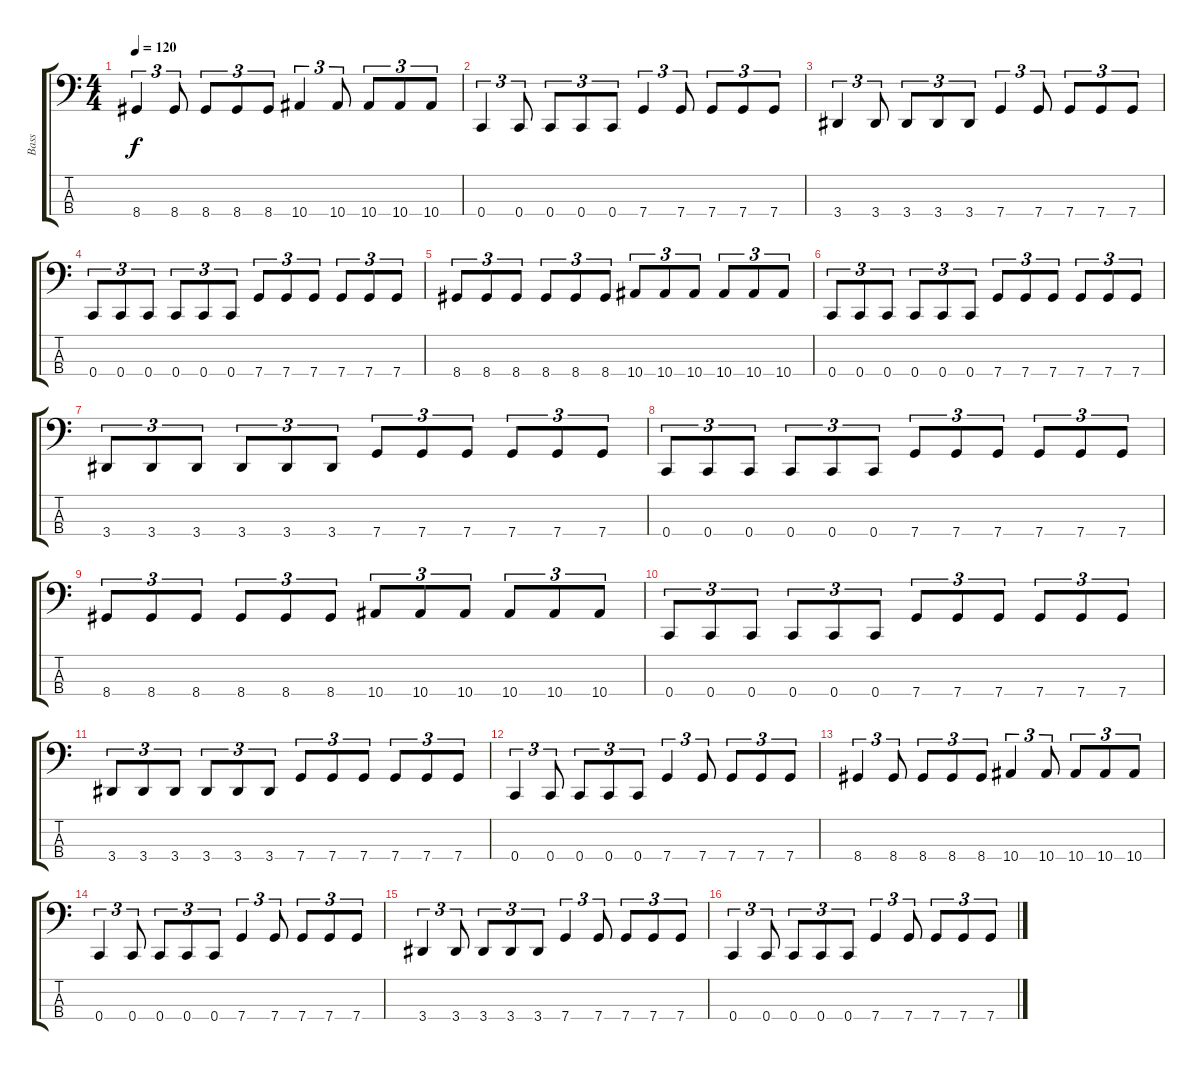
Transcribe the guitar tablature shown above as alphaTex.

\track ("Bass" "Bass") {instrument electricbasspick}
\staff {score tabs}
\tuning (Eb2 Bb1 F1 C1) {hide}
\ts (4 4)
\tempo 120
\clef f4
\ks c
8.4.4{tu (3 2) dy f} 8.4.8{tu (3 2)} 8.4.8{tu (3 2)} 8.4.8{tu (3 2)} 8.4.8{tu (3 2)} 10.4.4{tu (3 2)} 10.4.8{tu (3 2)} 10.4.8{tu (3 2)} 10.4.8{tu (3 2)} 10.4.8{tu (3 2)} |
0.4.4{tu (3 2)} 0.4.8{tu (3 2)} 0.4.8{tu (3 2)} 0.4.8{tu (3 2)} 0.4.8{tu (3 2)} 7.4.4{tu (3 2)} 7.4.8{tu (3 2)} 7.4.8{tu (3 2)} 7.4.8{tu (3 2)} 7.4.8{tu (3 2)} |
3.4.4{tu (3 2)} 3.4.8{tu (3 2)} 3.4.8{tu (3 2)} 3.4.8{tu (3 2)} 3.4.8{tu (3 2)} 7.4.4{tu (3 2)} 7.4.8{tu (3 2)} 7.4.8{tu (3 2)} 7.4.8{tu (3 2)} 7.4.8{tu (3 2)} |
0.4.8{tu (3 2)} 0.4.8{tu (3 2)} 0.4.8{tu (3 2)} 0.4.8{tu (3 2)} 0.4.8{tu (3 2)} 0.4.8{tu (3 2)} 7.4.8{tu (3 2)} 7.4.8{tu (3 2)} 7.4.8{tu (3 2)} 7.4.8{tu (3 2)} 7.4.8{tu (3 2)} 7.4.8{tu (3 2)} |
8.4.8{tu (3 2)} 8.4.8{tu (3 2)} 8.4.8{tu (3 2)} 8.4.8{tu (3 2)} 8.4.8{tu (3 2)} 8.4.8{tu (3 2)} 10.4.8{tu (3 2)} 10.4.8{tu (3 2)} 10.4.8{tu (3 2)} 10.4.8{tu (3 2)} 10.4.8{tu (3 2)} 10.4.8{tu (3 2)} |
0.4.8{tu (3 2)} 0.4.8{tu (3 2)} 0.4.8{tu (3 2)} 0.4.8{tu (3 2)} 0.4.8{tu (3 2)} 0.4.8{tu (3 2)} 7.4.8{tu (3 2)} 7.4.8{tu (3 2)} 7.4.8{tu (3 2)} 7.4.8{tu (3 2)} 7.4.8{tu (3 2)} 7.4.8{tu (3 2)} |
3.4.8{tu (3 2)} 3.4.8{tu (3 2)} 3.4.8{tu (3 2)} 3.4.8{tu (3 2)} 3.4.8{tu (3 2)} 3.4.8{tu (3 2)} 7.4.8{tu (3 2)} 7.4.8{tu (3 2)} 7.4.8{tu (3 2)} 7.4.8{tu (3 2)} 7.4.8{tu (3 2)} 7.4.8{tu (3 2)} |
0.4.8{tu (3 2)} 0.4.8{tu (3 2)} 0.4.8{tu (3 2)} 0.4.8{tu (3 2)} 0.4.8{tu (3 2)} 0.4.8{tu (3 2)} 7.4.8{tu (3 2)} 7.4.8{tu (3 2)} 7.4.8{tu (3 2)} 7.4.8{tu (3 2)} 7.4.8{tu (3 2)} 7.4.8{tu (3 2)} |
8.4.8{tu (3 2)} 8.4.8{tu (3 2)} 8.4.8{tu (3 2)} 8.4.8{tu (3 2)} 8.4.8{tu (3 2)} 8.4.8{tu (3 2)} 10.4.8{tu (3 2)} 10.4.8{tu (3 2)} 10.4.8{tu (3 2)} 10.4.8{tu (3 2)} 10.4.8{tu (3 2)} 10.4.8{tu (3 2)} |
0.4.8{tu (3 2)} 0.4.8{tu (3 2)} 0.4.8{tu (3 2)} 0.4.8{tu (3 2)} 0.4.8{tu (3 2)} 0.4.8{tu (3 2)} 7.4.8{tu (3 2)} 7.4.8{tu (3 2)} 7.4.8{tu (3 2)} 7.4.8{tu (3 2)} 7.4.8{tu (3 2)} 7.4.8{tu (3 2)} |
3.4.8{tu (3 2)} 3.4.8{tu (3 2)} 3.4.8{tu (3 2)} 3.4.8{tu (3 2)} 3.4.8{tu (3 2)} 3.4.8{tu (3 2)} 7.4.8{tu (3 2)} 7.4.8{tu (3 2)} 7.4.8{tu (3 2)} 7.4.8{tu (3 2)} 7.4.8{tu (3 2)} 7.4.8{tu (3 2)} |
0.4.4{tu (3 2)} 0.4.8{tu (3 2)} 0.4.8{tu (3 2)} 0.4.8{tu (3 2)} 0.4.8{tu (3 2)} 7.4.4{tu (3 2)} 7.4.8{tu (3 2)} 7.4.8{tu (3 2)} 7.4.8{tu (3 2)} 7.4.8{tu (3 2)} |
8.4.4{tu (3 2)} 8.4.8{tu (3 2)} 8.4.8{tu (3 2)} 8.4.8{tu (3 2)} 8.4.8{tu (3 2)} 10.4.4{tu (3 2)} 10.4.8{tu (3 2)} 10.4.8{tu (3 2)} 10.4.8{tu (3 2)} 10.4.8{tu (3 2)} |
0.4.4{tu (3 2)} 0.4.8{tu (3 2)} 0.4.8{tu (3 2)} 0.4.8{tu (3 2)} 0.4.8{tu (3 2)} 7.4.4{tu (3 2)} 7.4.8{tu (3 2)} 7.4.8{tu (3 2)} 7.4.8{tu (3 2)} 7.4.8{tu (3 2)} |
3.4.4{tu (3 2)} 3.4.8{tu (3 2)} 3.4.8{tu (3 2)} 3.4.8{tu (3 2)} 3.4.8{tu (3 2)} 7.4.4{tu (3 2)} 7.4.8{tu (3 2)} 7.4.8{tu (3 2)} 7.4.8{tu (3 2)} 7.4.8{tu (3 2)} |
0.4.4{tu (3 2)} 0.4.8{tu (3 2)} 0.4.8{tu (3 2)} 0.4.8{tu (3 2)} 0.4.8{tu (3 2)} 7.4.4{tu (3 2)} 7.4.8{tu (3 2)} 7.4.8{tu (3 2)} 7.4.8{tu (3 2)} 7.4.8{tu (3 2)}
